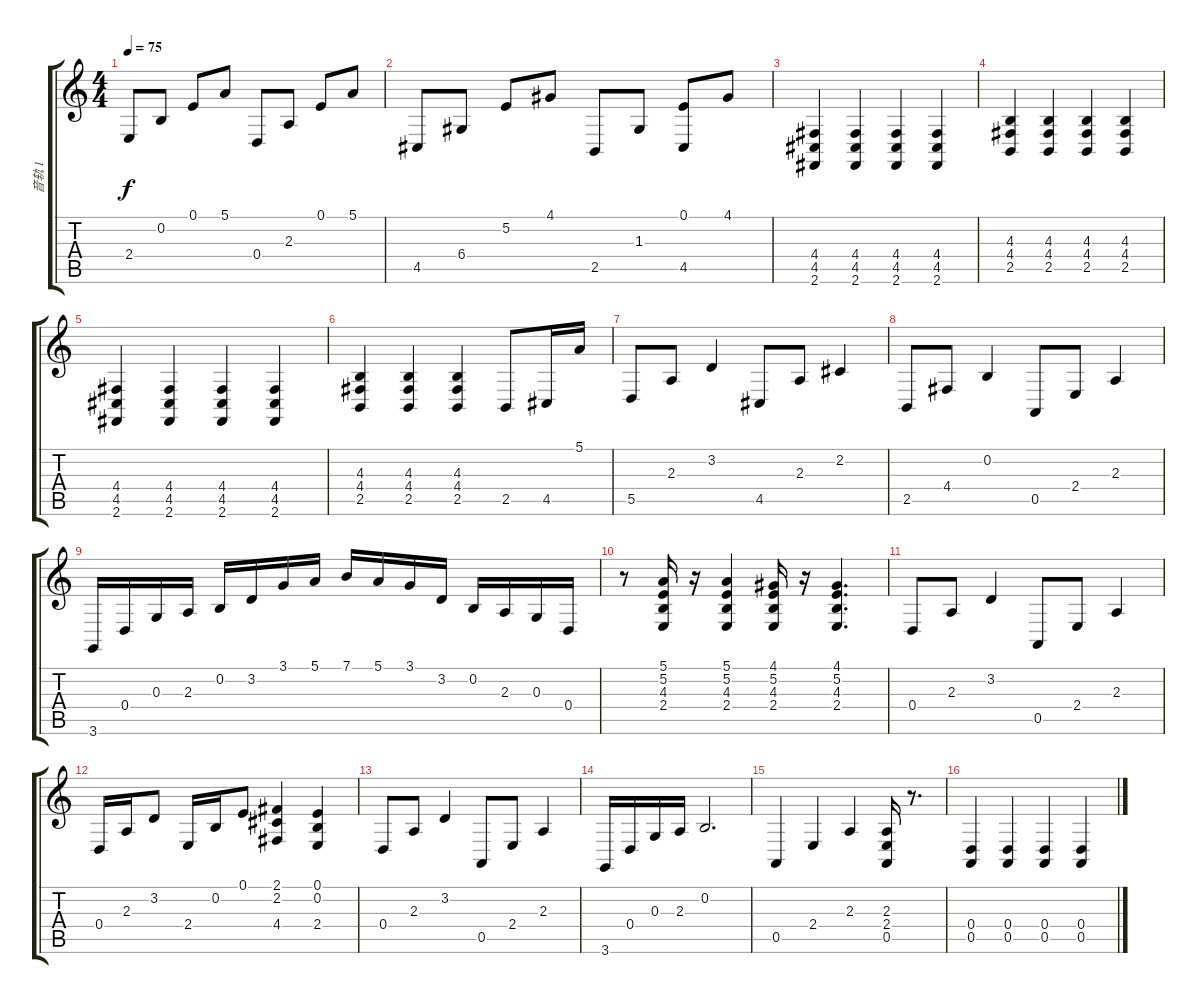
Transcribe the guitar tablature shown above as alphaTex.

\track ("音轨 1" "音轨 1") {instrument acousticgrandpiano}
\staff {score tabs}
\tuning (E4 B3 G3 D3 A2 E2) {hide}
\ts (4 4)
\tempo 75
\clef g2
\ks c
2.4.8{dy f} 0.2.8 0.1.8 5.1.8 0.4.8 2.3.8 0.1.8 5.1.8 |
4.5.8 6.4.8 5.2.8 4.1.8 2.5.8 1.3.8 (0.1 4.5).8 4.1.8 |
(4.4 4.5 2.6).4 (4.4 4.5 2.6).4 (4.4 4.5 2.6).4 (4.4 4.5 2.6).4 |
(4.3 4.4 2.5).4 (4.3 4.4 2.5).4 (4.3 4.4 2.5).4 (4.3 4.4 2.5).4 |
(4.4 4.5 2.6).4 (4.4 4.5 2.6).4 (4.4 4.5 2.6).4 (4.4 4.5 2.6).4 |
(4.3 4.4 2.5).4 (4.3 4.4 2.5).4 (4.3 4.4 2.5).4 2.5.8 4.5.16 5.1.16 |
5.5.8 2.3.8 3.2.4 4.5.8 2.3.8 2.2.4 |
2.5.8 4.4.8 0.2.4 0.5.8 2.4.8 2.3.4 |
3.6.16 0.4.16 0.3.16 2.3.16 0.2.16 3.2.16 3.1.16 5.1.16 7.1.16 5.1.16 3.1.16 3.2.16 0.2.16 2.3.16 0.3.16 0.4.16 |
r.8 (5.1 5.2 4.3 2.4).16 r.16 (5.1 5.2 4.3 2.4).4 (4.1 5.2 4.3 2.4).16 r.16 (4.1 5.2 4.3 2.4).4{d} |
0.4.8 2.3.8 3.2.4 0.5.8 2.4.8 2.3.4 |
0.4.16 2.3.16 3.2.8 2.4.16 0.2.16 0.1.8 (2.1 2.2 4.4).4 (0.1 0.2 2.4).4 |
0.4.8 2.3.8 3.2.4 0.5.8 2.4.8 2.3.4 |
3.6.16 0.4.16 0.3.16 2.3.16 0.2.2{d} |
0.5.4 2.4.4 2.3.4 (2.3 2.4 0.5).16 r.8{d} |
(0.4 0.5).4 (0.4 0.5).4 (0.4 0.5).4 (0.4 0.5).4
